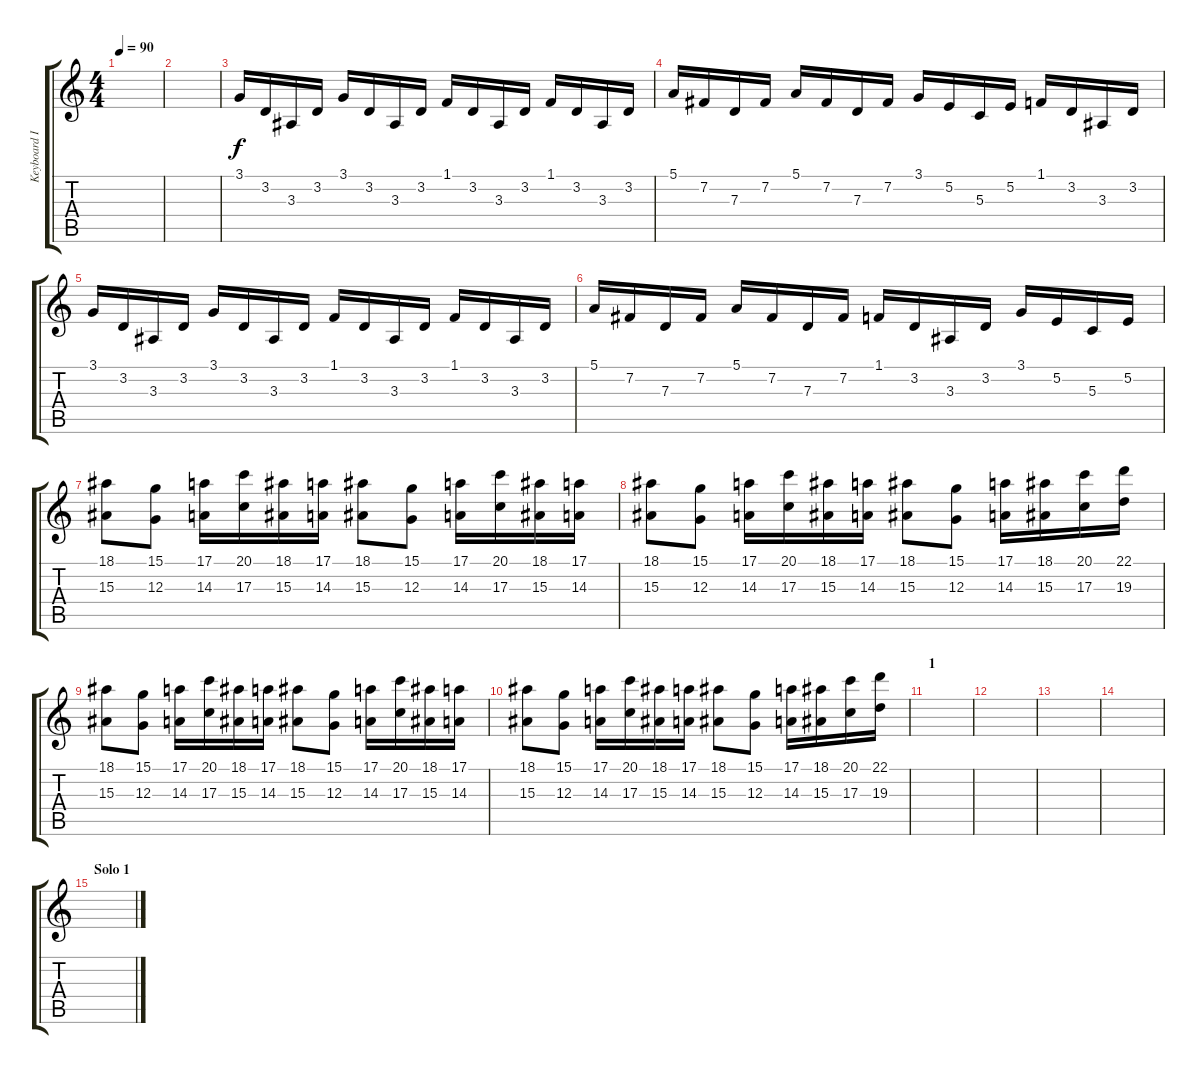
\track ("Keyboard III (Strings)" "Keyboard I") {instrument stringensemble1}
\staff {score tabs}
\tuning (E4 B3 G3 D3 A2 E2) {hide}
\ts (4 4)
\tempo 90
\clef g2
\ks c
|
|
3.1.16 3.2.16 3.3.16 3.2.16 3.1.16 3.2.16 3.3.16 3.2.16 1.1.16 3.2.16 3.3.16 3.2.16 1.1.16 3.2.16 3.3.16 3.2.16 |
5.1.16 7.2.16 7.3.16 7.2.16 5.1.16 7.2.16 7.3.16 7.2.16 3.1.16 5.2.16 5.3.16 5.2.16 1.1.16 3.2.16 3.3.16 3.2.16 |
3.1.16 3.2.16 3.3.16 3.2.16 3.1.16 3.2.16 3.3.16 3.2.16 1.1.16 3.2.16 3.3.16 3.2.16 1.1.16 3.2.16 3.3.16 3.2.16 |
5.1.16 7.2.16 7.3.16 7.2.16 5.1.16 7.2.16 7.3.16 7.2.16 1.1.16 3.2.16 3.3.16 3.2.16 3.1.16 5.2.16 5.3.16 5.2.16 |
\section ("" "")
(18.1 15.3).8 (15.1 12.3).8 (17.1 14.3).16 (20.1 17.3).16 (18.1 15.3).16 (17.1 14.3).16 (18.1 15.3).8 (15.1 12.3).8 (17.1 14.3).16 (20.1 17.3).16 (18.1 15.3).16 (17.1 14.3).16 |
(18.1 15.3).8 (15.1 12.3).8 (17.1 14.3).16 (20.1 17.3).16 (18.1 15.3).16 (17.1 14.3).16 (18.1 15.3).8 (15.1 12.3).8 (17.1 14.3).16 (18.1 15.3).16 (20.1 17.3).16 (22.1 19.3).16 |
(18.1 15.3).8 (15.1 12.3).8 (17.1 14.3).16 (20.1 17.3).16 (18.1 15.3).16 (17.1 14.3).16 (18.1 15.3).8 (15.1 12.3).8 (17.1 14.3).16 (20.1 17.3).16 (18.1 15.3).16 (17.1 14.3).16 |
(18.1 15.3).8 (15.1 12.3).8 (17.1 14.3).16 (20.1 17.3).16 (18.1 15.3).16 (17.1 14.3).16 (18.1 15.3).8 (15.1 12.3).8 (17.1 14.3).16 (18.1 15.3).16 (20.1 17.3).16 (22.1 19.3).16 |
\section ("" "1")
|
|
|
|
\section ("" "Solo 1")
